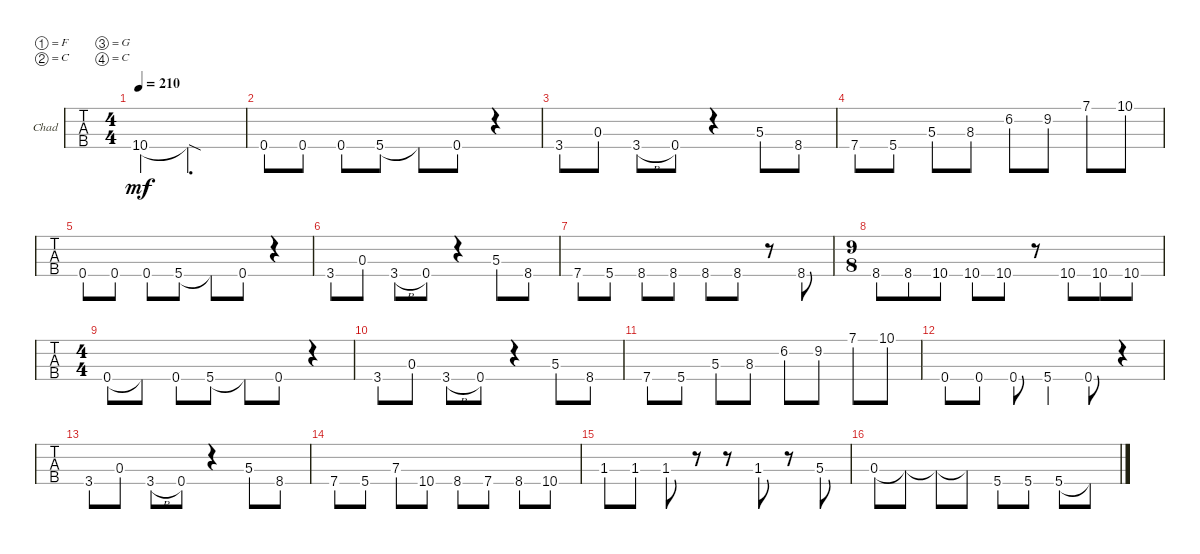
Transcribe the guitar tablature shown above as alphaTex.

\bracketExtendMode groupsimilarinstruments
\firstSystemTrackNameOrientation horizontal
\otherSystemsTrackNameOrientation horizontal
\track ("Doctor Lagorno" "Chad") {instrument electricbassfinger}
\staff {tabs}
\tuning (F2 C2 G1 C1)
\ts (4 4)
\tempo 210
\clef f4
\ks c
10.4.4{dy mf} 10.4{sod t}.2{d} |
0.4.8 0.4.8 0.4.8 5.4.8 5.4{t}.8 0.4.8 r.4 |
3.4.8 0.3.8 3.4{h}.8 0.4.8 r.4 5.3.8 8.4.8 |
7.4.8 5.4.8 5.3.8 8.3.8 6.2.8 9.2.8 7.1.8 10.1.8 |
0.4.8 0.4.8 0.4.8 5.4.8 5.4{t}.8 0.4.8 r.4 |
3.4.8 0.3.8 3.4{h}.8 0.4.8 r.4 5.3.8 8.4.8 |
7.4.8 5.4.8 8.4.8 8.4.8 8.4.8 8.4.8 r.8 8.4.8 |
\ts (9 8)
8.4.8 8.4.8 10.4.8 10.4.8 10.4.8 r.8 10.4.8 10.4.8 10.4.8 |
\ts (4 4)
0.4.8 0.4{t}.8 0.4.8 5.4.8 5.4{t}.8 0.4.8 r.4 |
3.4.8 0.3.8 3.4{h}.8 0.4.8 r.4 5.3.8 8.4.8 |
7.4.8 5.4.8 5.3.8 8.3.8 6.2.8 9.2.8 7.1.8 10.1.8 |
0.4.8 0.4.8 0.4.8 5.4.4 0.4.8 r.4 |
3.4.8 0.3.8 3.4{h}.8 0.4.8 r.4 5.3.8 8.4.8 |
7.4.8 5.4.8 7.3.8 10.4.8 8.4.8 7.4.8 8.4.8 10.4.8 |
1.3.8 1.3.8 1.3.8 r.8 r.8 1.3.8 r.8 5.3.8 |
0.3.8 0.3{t}.8 0.3{t}.8 0.3{t}.8 5.4.8 5.4.8 5.4.8 5.4{t}.8
